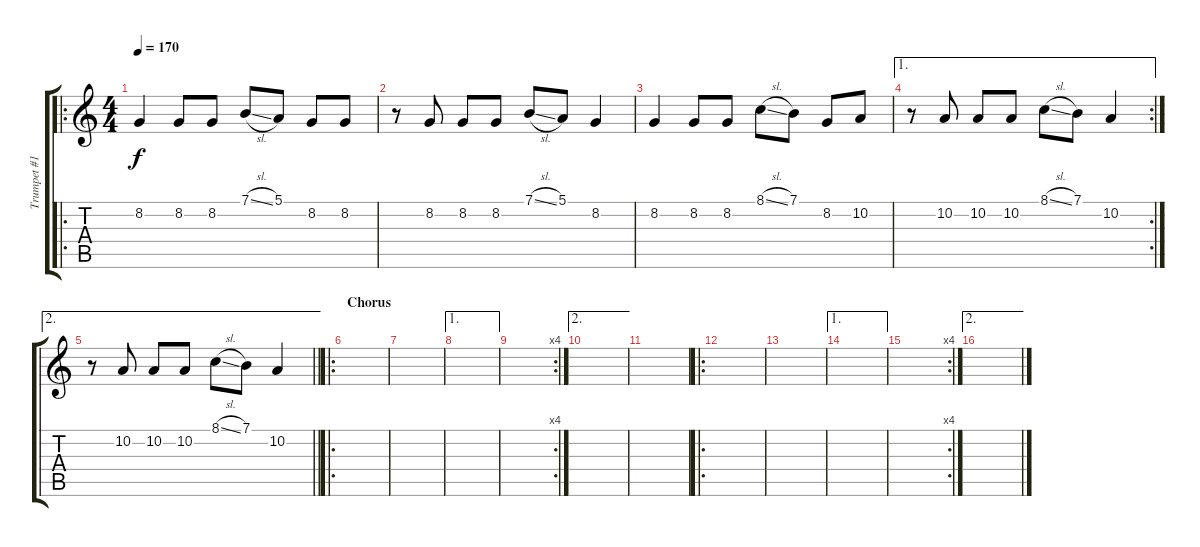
\track ("Trumpet #1 (Tibcsi Kiss)" "Trumpet #1") {instrument trumpet}
\staff {score tabs}
\tuning (E4 B3 G3 D3 A2 E2) {hide}
\ro
\ts (4 4)
\tempo 170
\clef g2
\ks c
8.2.4{dy f} 8.2.8 8.2.8 7.1{sl}.8 5.1.8 8.2.8 8.2.8 |
r.8 8.2.8 8.2.8 8.2.8 7.1{sl}.8 5.1.8 8.2.4 |
8.2.4 8.2.8 8.2.8 8.1{sl}.8 7.1.8 8.2.8 10.2.8 |
\ae 1
\rc 2
r.8 10.2.8 10.2.8 10.2.8 8.1{sl}.8 7.1.8 10.2.4 |
\ae 2
\barLineRight lightlight
r.8 10.2.8 10.2.8 10.2.8 8.1{sl}.8 7.1.8 10.2.4 |
\ro
\section ("" "Chorus")
|
|
\ae 1
|
\rc 4
|
\ae 2
|
|
\ro
|
|
\ae 1
|
\rc 4
|
\ae 2
